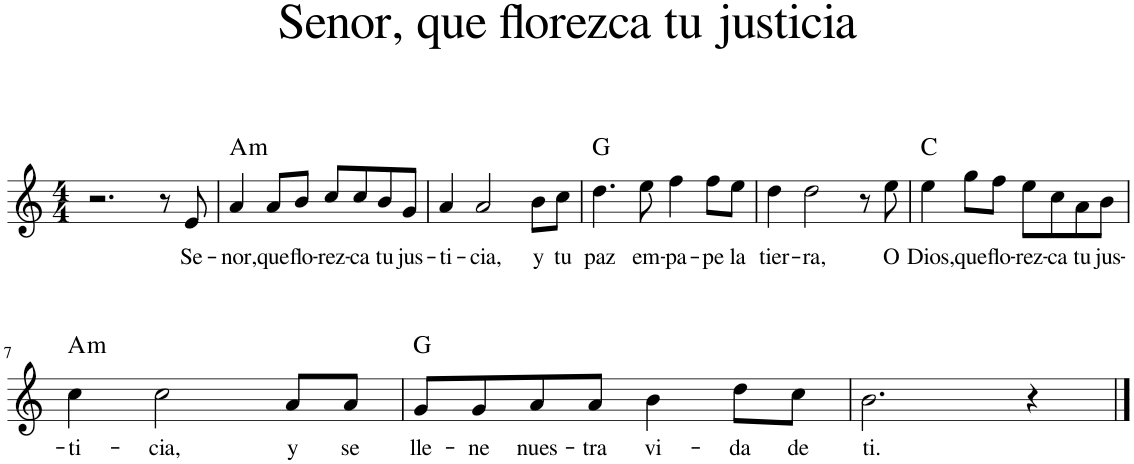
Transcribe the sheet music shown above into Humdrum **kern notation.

**kern	**text	**harte
*part1	*part1	*part1
*staff1	*staff1	*
*I"Piano	*	*
*I'Pno.	*	*
*clefG2	*	*
*k[]	*	*
*M4/4	*	*
=1	=1	=1
2.r	.	.
8r	.	.
!	!LO:LY:b	!
8e/	Se-	.
=2	=2	=2
!	!LO:LY:b	!LO:H:kt=m
4a/	-nor,	A:min
!	!LO:LY:b	!
8a/L	que	.
!	!LO:LY:b	!
8b/J	flo-	.
!	!LO:LY:b	!
8cc/L	-rez-	.
!	!LO:LY:b	!
8cc/	-ca	.
!	!LO:LY:b	!
8b/	tu	.
!	!LO:LY:b	!
8g/J	jus-	.
=3	=3	=3
!	!LO:LY:b	!
4a/	-ti-	.
!	!LO:LY:b	!
2a/	-cia,	.
!	!LO:LY:b	!
8b\L	y	.
!	!LO:LY:b	!
8cc\J	tu	.
=4	=4	=4
!	!LO:LY:b	!
4.dd\	paz	G:maj
!	!LO:LY:b	!
8ee\	em-	.
!	!LO:LY:b	!
4ff\	-pa-	.
!	!LO:LY:b	!
8ff\L	-pe	.
!	!LO:LY:b	!
8ee\J	la	.
=5	=5	=5
!	!LO:LY:b	!
4dd\	tier-	.
!	!LO:LY:b	!
2dd\	-ra,	.
8r	.	.
!	!LO:LY:b	!
8ee\	O	.
=6	=6	=6
!	!LO:LY:b	!
4ee\	Dios,	C:maj
!	!LO:LY:b	!
8gg\L	que	.
!	!LO:LY:b	!
8ff\J	flo-	.
!	!LO:LY:b	!
8ee\L	-rez-	.
!	!LO:LY:b	!
8cc\	-ca	.
!	!LO:LY:b	!
8a\	tu	.
!	!LO:LY:b	!
8b\J	jus-	.
!!LO:LB:g=z
=7	=7	=7
!	!LO:LY:b	!LO:H:kt=m
4cc\	-ti-	A:min
!	!LO:LY:b	!
2cc\	-cia,	.
!	!LO:LY:b	!
8a/L	y	.
!	!LO:LY:b	!
8a/J	se	.
=8	=8	=8
!	!LO:LY:b	!
8g/L	lle-	G:maj
!	!LO:LY:b	!
8g/	-ne	.
!	!LO:LY:b	!
8a/	nues-	.
!	!LO:LY:b	!
8a/J	-tra	.
!	!LO:LY:b	!
4b\	vi-	.
!	!LO:LY:b	!
8dd\L	-da	.
!	!LO:LY:b	!
8cc\J	de	.
=9	=9	=9
!	!LO:LY:b	!
2.b\	ti.	.
4r	.	.
==	==	==
*-	*-	*-
